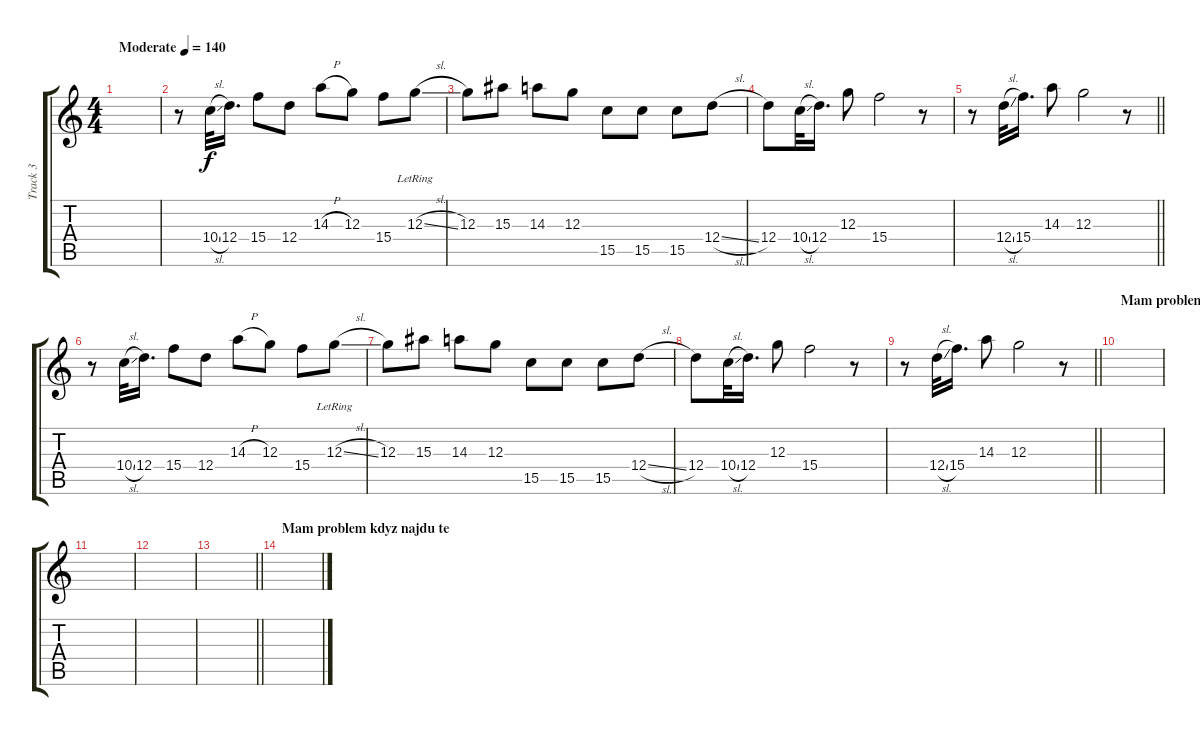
\track ("Track 3" "Track 3") {instrument distortionguitar}
\staff {score tabs}
\tuning (E4 B3 G3 D3 A2 E2) {hide}
\ts (4 4)
\section ("" "")
\tempo (140 "Moderate")
\clef g2
\ks c
|
r.8 10.4{sl}.32 12.4.16{d} 15.4.8 12.4.8 14.3{h}.8 12.3.8 15.4.8 12.3{sl lr}.8 |
12.3.8 15.3.8 14.3.8 12.3.8 15.5.8 15.5.8 15.5.8 12.4{sl}.8 |
12.4.8 10.4{sl}.32 12.4.16{d} 12.3.8 15.4.2 r.8 |
\barLineRight lightlight
r.8 12.4{sl}.32 15.4.16{d} 14.3.8 12.3.2 r.8 |
r.8 10.4{sl}.32 12.4.16{d} 15.4.8 12.4.8 14.3{h}.8 12.3.8 15.4.8 12.3{sl lr}.8 |
12.3.8 15.3.8 14.3.8 12.3.8 15.5.8 15.5.8 15.5.8 12.4{sl}.8 |
12.4.8 10.4{sl}.32 12.4.16{d} 12.3.8 15.4.2 r.8 |
\barLineRight lightlight
r.8 12.4{sl}.32 15.4.16{d} 14.3.8 12.3.2 r.8 |
\section ("" "Mam problem, hledam te")
|
|
|
\barLineRight lightlight
|
\section ("" "Mam problem kdyz najdu te")
